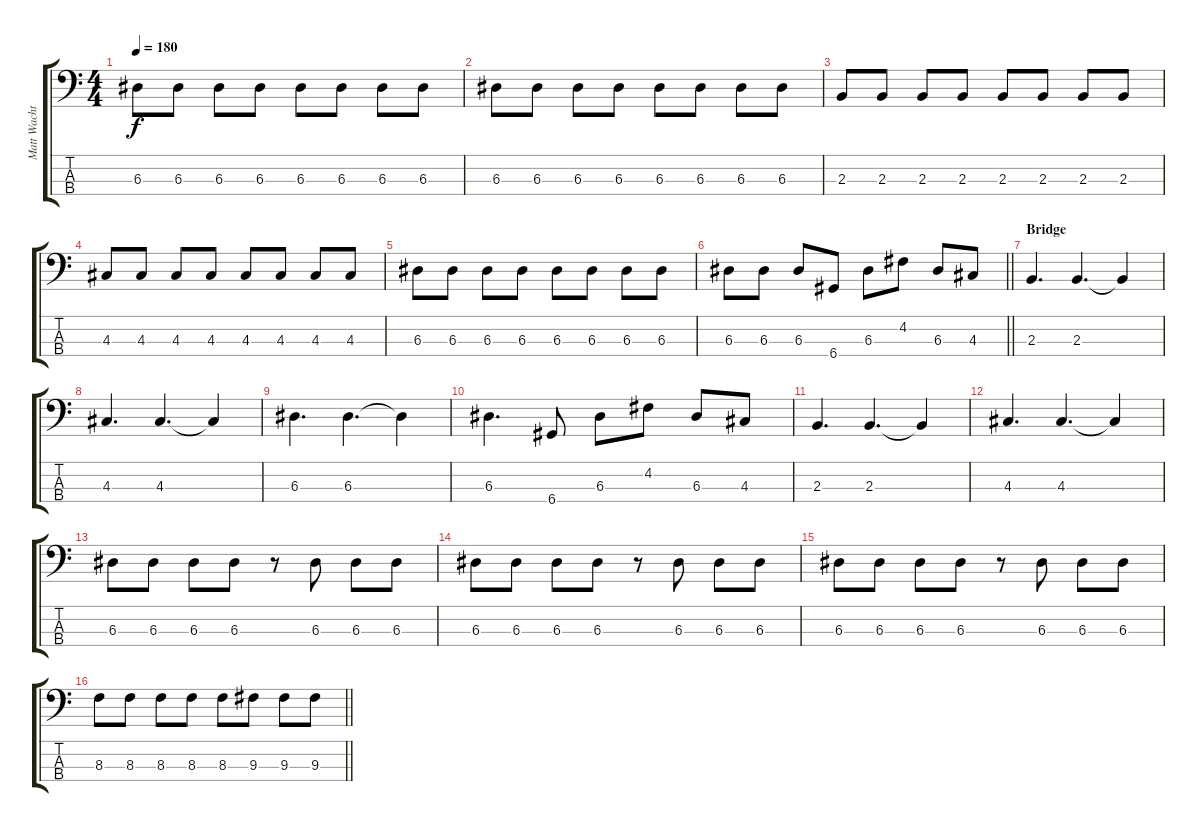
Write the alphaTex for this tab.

\track ("Matt Wachter [Bass]" "Matt Wacht") {instrument electricbassfinger}
\staff {score tabs}
\tuning (G2 D2 A1 D1) {hide}
\ts (4 4)
\tempo 180
\clef f4
\ks c
6.3.8{dy f} 6.3.8 6.3.8 6.3.8 6.3.8 6.3.8 6.3.8 6.3.8 |
6.3.8 6.3.8 6.3.8 6.3.8 6.3.8 6.3.8 6.3.8 6.3.8 |
2.3.8 2.3.8 2.3.8 2.3.8 2.3.8 2.3.8 2.3.8 2.3.8 |
4.3.8 4.3.8 4.3.8 4.3.8 4.3.8 4.3.8 4.3.8 4.3.8 |
6.3.8 6.3.8 6.3.8 6.3.8 6.3.8 6.3.8 6.3.8 6.3.8 |
\barLineRight lightlight
6.3.8 6.3.8 6.3.8 6.4.8 6.3.8 4.2.8 6.3.8 4.3.8 |
\section ("" "Bridge")
2.3.4{d} 2.3.4{d} 2.3{t}.4 |
4.3.4{d} 4.3.4{d} 4.3{t}.4 |
6.3.4{d} 6.3.4{d} 6.3{t}.4 |
6.3.4{d} 6.4.8 6.3.8 4.2.8 6.3.8 4.3.8 |
2.3.4{d} 2.3.4{d} 2.3{t}.4 |
4.3.4{d} 4.3.4{d} 4.3{t}.4 |
6.3.8 6.3.8 6.3.8 6.3.8 r.8 6.3.8 6.3.8 6.3.8 |
6.3.8 6.3.8 6.3.8 6.3.8 r.8 6.3.8 6.3.8 6.3.8 |
6.3.8 6.3.8 6.3.8 6.3.8 r.8 6.3.8 6.3.8 6.3.8 |
\barLineRight lightlight
8.3.8 8.3.8 8.3.8 8.3.8 8.3.8 9.3.8 9.3.8 9.3.8
